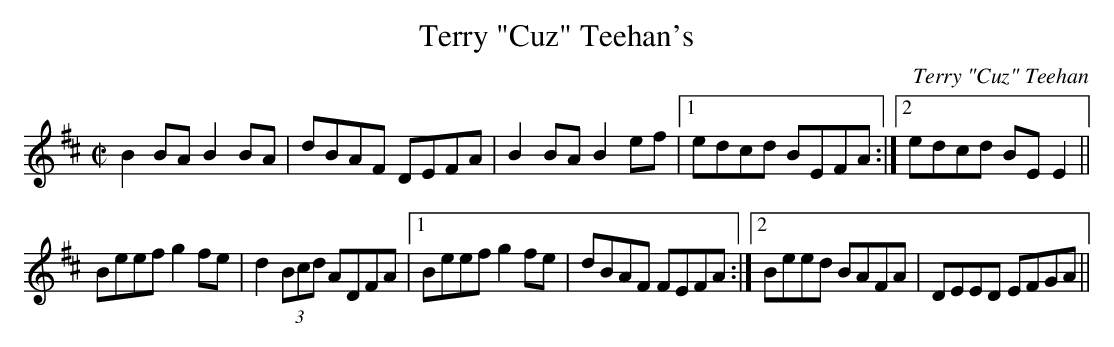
X:1
T:Terry "Cuz" Teehan's
C:Terry "Cuz" Teehan
M:C|
L:1/8
K:Edor
B2BA B2BA|dBAF DEFA|B2BA B2ef|1 edcd BEFA:|2 edcd BEE2||
Beef g2fe|d2 (3Bcd ADFA|1 Beef g2fe|dBAF FEFA:|2 Beed BAFA|DEED EFGA||
